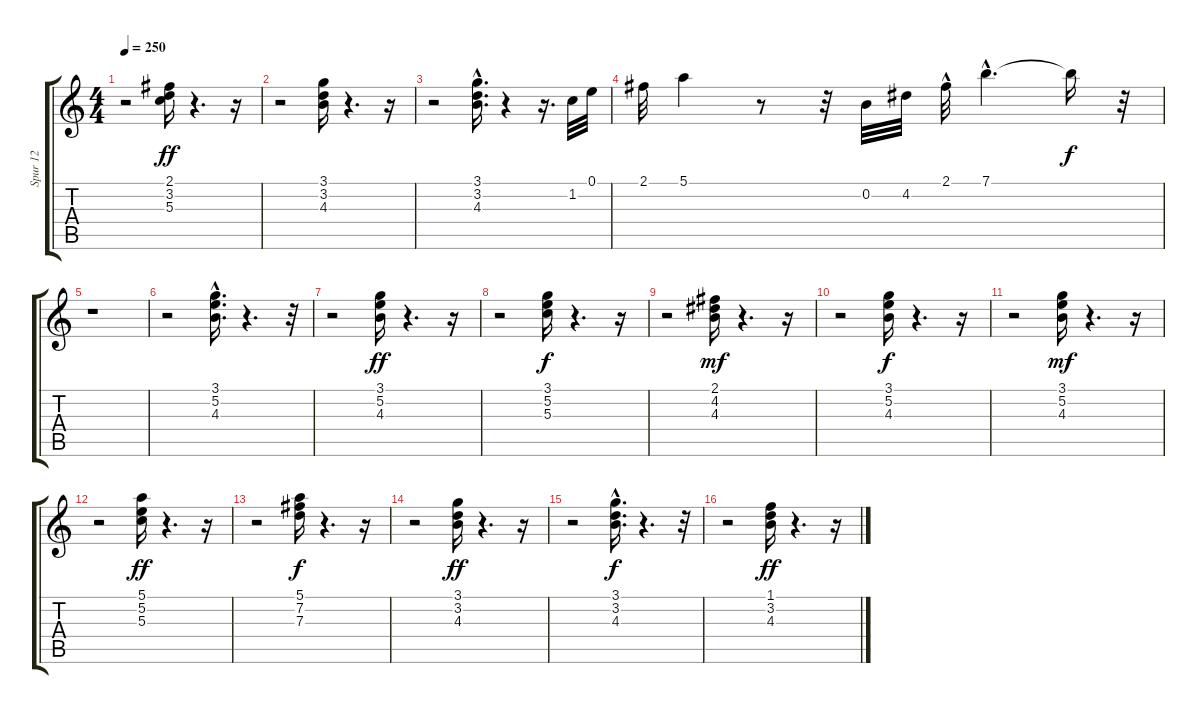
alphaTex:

\track ("Spur 12" "Spur 12") {instrument electricguitarclean}
\staff {score tabs}
\tuning (E4 B3 G3 D3 A2 E2) {hide}
\ts (4 4)
\tempo 250
\clef g2
\ks c
r.2{dy ff} (2.1 3.2 5.3).16 r.4{d} r.16 |
r.2 (3.1 3.2 4.3).16 r.4{d} r.16 |
r.2 (3.1{hac} 3.2 4.3).16{d} r.4 r.16{d} 1.2.32 0.1.32 |
2.1.32 5.1.4 r.8 r.32 0.2.32 4.2.32 2.1{hac}.32 7.1{hac}.4{d} 7.1{t}.16{dy f} r.32 |
r.1 |
r.2 (3.1{hac} 5.2 4.3).16{d} r.4{d} r.32 |
r.2 (3.1 5.2 4.3).16{dy ff} r.4{d} r.16 |
r.2 (3.1 5.2 5.3).16{dy f} r.4{d} r.16 |
r.2 (2.1 4.2 4.3).16{dy mf} r.4{d} r.16 |
r.2 (3.1 5.2 4.3).16{dy f} r.4{d} r.16 |
r.2 (3.1 5.2 4.3).16{dy mf} r.4{d} r.16 |
r.2 (5.1 5.2 5.3).16{dy ff} r.4{d} r.16 |
r.2 (5.1 7.2 7.3).16{dy f} r.4{d} r.16 |
r.2 (3.1 3.2 4.3).16{dy ff} r.4{d} r.16 |
r.2 (3.1{hac} 3.2 4.3).16{d dy f} r.4{d} r.32 |
r.2 (1.1 3.2 4.3).16{dy ff} r.4{d} r.16
